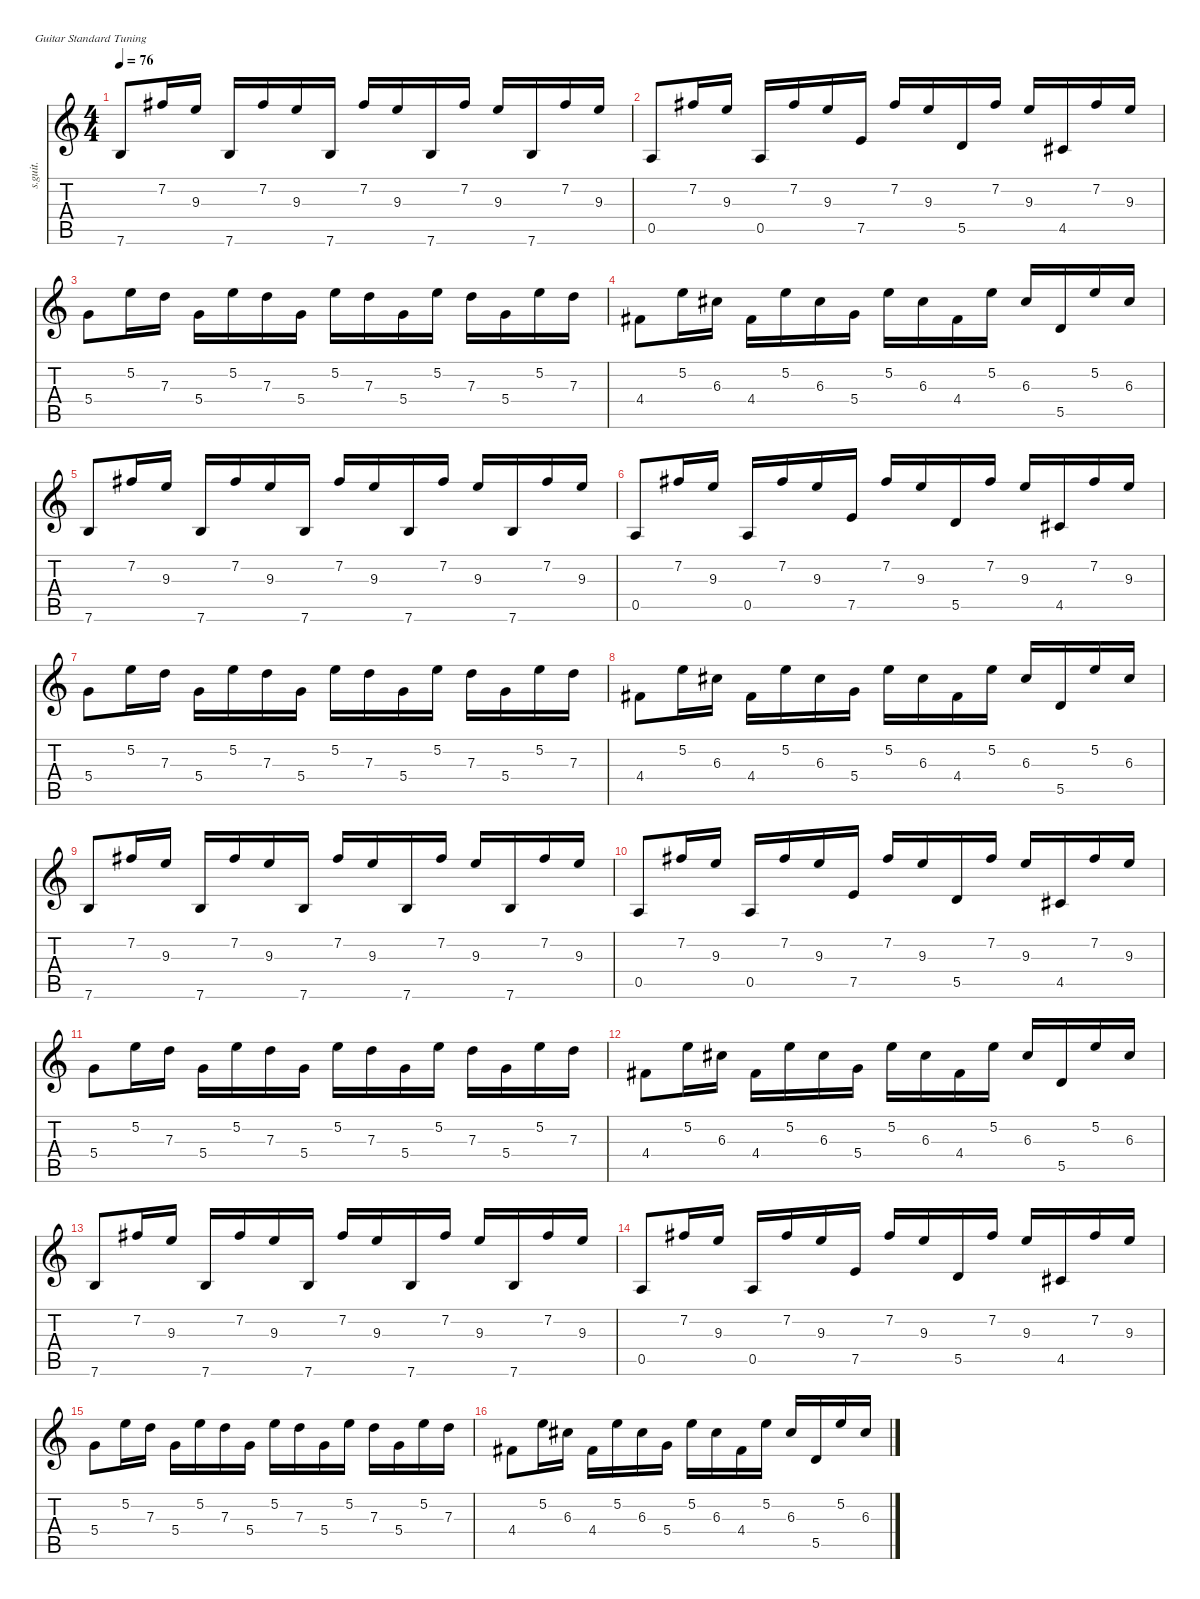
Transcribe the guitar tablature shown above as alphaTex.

\defaultSystemsLayout 4
\hideDynamics
\bracketExtendMode nobrackets
\otherSystemsTrackNameOrientation horizontal
\track ("Steel Guitar" "s.guit.") {instrument acousticguitarsteel}
\staff {score tabs}
\tuning (E4 B3 G3 D3 A2 E2)
\ts (4 4)
\tempo 76
\clef g2
\ks c
7.6.8{dy mf instrument acousticguitarsteel beam Up} 7.2{acc #}.16{beam Up} 9.3.16{beam Up} 7.6.16{beam Up} 7.2{acc #}.16{beam Up} 9.3.16{beam Up} 7.6.16{beam Up} 7.2{acc #}.16{beam Up} 9.3.16{beam Up} 7.6.16{beam Up} 7.2{acc #}.16{beam Up} 9.3.16{beam Up} 7.6.16{beam Up} 7.2{acc #}.16{beam Up} 9.3.16{beam Up} |
0.5.8{beam Up} 7.2{acc #}.16{beam Up} 9.3.16{beam Up} 0.5.16{beam Up} 7.2{acc #}.16{beam Up} 9.3.16{beam Up} 7.5.16{beam Up} 7.2{acc #}.16{beam Up} 9.3.16{beam Up} 5.5.16{beam Up} 7.2{acc #}.16{beam Up} 9.3.16{beam Up} 4.5{acc #}.16{beam Up} 7.2{acc #}.16{beam Up} 9.3.16{beam Up} |
5.4.8{beam Down} 5.2.16{beam Down} 7.3.16{beam Down} 5.4.16{beam Down} 5.2.16{beam Down} 7.3.16{beam Down} 5.4.16{beam Down} 5.2.16{beam Down} 7.3.16{beam Down} 5.4.16{beam Down} 5.2.16{beam Down} 7.3.16{beam Down} 5.4.16{beam Down} 5.2.16{beam Down} 7.3.16{beam Down} |
4.4{acc #}.8{beam Down} 5.2.16{beam Down} 6.3{acc #}.16{beam Down} 4.4{acc #}.16{beam Down} 5.2.16{beam Down} 6.3{acc #}.16{beam Down} 5.4.16{beam Down} 5.2.16{beam Down} 6.3{acc #}.16{beam Down} 4.4{acc #}.16{beam Down} 5.2.16{beam Down} 6.3{acc #}.16{beam Up} 5.5.16{beam Up} 5.2.16{beam Up} 6.3{acc #}.16{beam Up} |
7.6.8{beam Up} 7.2{acc #}.16{beam Up} 9.3.16{beam Up} 7.6.16{beam Up} 7.2{acc #}.16{beam Up} 9.3.16{beam Up} 7.6.16{beam Up} 7.2{acc #}.16{beam Up} 9.3.16{beam Up} 7.6.16{beam Up} 7.2{acc #}.16{beam Up} 9.3.16{beam Up} 7.6.16{beam Up} 7.2{acc #}.16{beam Up} 9.3.16{beam Up} |
0.5.8{beam Up} 7.2{acc #}.16{beam Up} 9.3.16{beam Up} 0.5.16{beam Up} 7.2{acc #}.16{beam Up} 9.3.16{beam Up} 7.5.16{beam Up} 7.2{acc #}.16{beam Up} 9.3.16{beam Up} 5.5.16{beam Up} 7.2{acc #}.16{beam Up} 9.3.16{beam Up} 4.5{acc #}.16{beam Up} 7.2{acc #}.16{beam Up} 9.3.16{beam Up} |
5.4.8{beam Down} 5.2.16{beam Down} 7.3.16{beam Down} 5.4.16{beam Down} 5.2.16{beam Down} 7.3.16{beam Down} 5.4.16{beam Down} 5.2.16{beam Down} 7.3.16{beam Down} 5.4.16{beam Down} 5.2.16{beam Down} 7.3.16{beam Down} 5.4.16{beam Down} 5.2.16{beam Down} 7.3.16{beam Down} |
4.4{acc #}.8{beam Down} 5.2.16{beam Down} 6.3{acc #}.16{beam Down} 4.4{acc #}.16{beam Down} 5.2.16{beam Down} 6.3{acc #}.16{beam Down} 5.4.16{beam Down} 5.2.16{beam Down} 6.3{acc #}.16{beam Down} 4.4{acc #}.16{beam Down} 5.2.16{beam Down} 6.3{acc #}.16{beam Up} 5.5.16{beam Up} 5.2.16{beam Up} 6.3{acc #}.16{beam Up} |
7.6.8{beam Up} 7.2{acc #}.16{beam Up} 9.3.16{beam Up} 7.6.16{beam Up} 7.2{acc #}.16{beam Up} 9.3.16{beam Up} 7.6.16{beam Up} 7.2{acc #}.16{beam Up} 9.3.16{beam Up} 7.6.16{beam Up} 7.2{acc #}.16{beam Up} 9.3.16{beam Up} 7.6.16{beam Up} 7.2{acc #}.16{beam Up} 9.3.16{beam Up} |
0.5.8{beam Up} 7.2{acc #}.16{beam Up} 9.3.16{beam Up} 0.5.16{beam Up} 7.2{acc #}.16{beam Up} 9.3.16{beam Up} 7.5.16{beam Up} 7.2{acc #}.16{beam Up} 9.3.16{beam Up} 5.5.16{beam Up} 7.2{acc #}.16{beam Up} 9.3.16{beam Up} 4.5{acc #}.16{beam Up} 7.2{acc #}.16{beam Up} 9.3.16{beam Up} |
5.4.8{beam Down} 5.2.16{beam Down} 7.3.16{beam Down} 5.4.16{beam Down} 5.2.16{beam Down} 7.3.16{beam Down} 5.4.16{beam Down} 5.2.16{beam Down} 7.3.16{beam Down} 5.4.16{beam Down} 5.2.16{beam Down} 7.3.16{beam Down} 5.4.16{beam Down} 5.2.16{beam Down} 7.3.16{beam Down} |
4.4{acc #}.8{beam Down} 5.2.16{beam Down} 6.3{acc #}.16{beam Down} 4.4{acc #}.16{beam Down} 5.2.16{beam Down} 6.3{acc #}.16{beam Down} 5.4.16{beam Down} 5.2.16{beam Down} 6.3{acc #}.16{beam Down} 4.4{acc #}.16{beam Down} 5.2.16{beam Down} 6.3{acc #}.16{beam Up} 5.5.16{beam Up} 5.2.16{beam Up} 6.3{acc #}.16{beam Up} |
7.6.8{beam Up} 7.2{acc #}.16{beam Up} 9.3.16{beam Up} 7.6.16{beam Up} 7.2{acc #}.16{beam Up} 9.3.16{beam Up} 7.6.16{beam Up} 7.2{acc #}.16{beam Up} 9.3.16{beam Up} 7.6.16{beam Up} 7.2{acc #}.16{beam Up} 9.3.16{beam Up} 7.6.16{beam Up} 7.2{acc #}.16{beam Up} 9.3.16{beam Up} |
0.5.8{beam Up} 7.2{acc #}.16{beam Up} 9.3.16{beam Up} 0.5.16{beam Up} 7.2{acc #}.16{beam Up} 9.3.16{beam Up} 7.5.16{beam Up} 7.2{acc #}.16{beam Up} 9.3.16{beam Up} 5.5.16{beam Up} 7.2{acc #}.16{beam Up} 9.3.16{beam Up} 4.5{acc #}.16{beam Up} 7.2{acc #}.16{beam Up} 9.3.16{beam Up} |
5.4.8{beam Down} 5.2.16{beam Down} 7.3.16{beam Down} 5.4.16{beam Down} 5.2.16{beam Down} 7.3.16{beam Down} 5.4.16{beam Down} 5.2.16{beam Down} 7.3.16{beam Down} 5.4.16{beam Down} 5.2.16{beam Down} 7.3.16{beam Down} 5.4.16{beam Down} 5.2.16{beam Down} 7.3.16{beam Down} |
4.4{acc #}.8{beam Down} 5.2.16{beam Down} 6.3{acc #}.16{beam Down} 4.4{acc #}.16{beam Down} 5.2.16{beam Down} 6.3{acc #}.16{beam Down} 5.4.16{beam Down} 5.2.16{beam Down} 6.3{acc #}.16{beam Down} 4.4{acc #}.16{beam Down} 5.2.16{beam Down} 6.3{acc #}.16{beam Up} 5.5.16{beam Up} 5.2.16{beam Up} 6.3{acc #}.16{beam Up}
